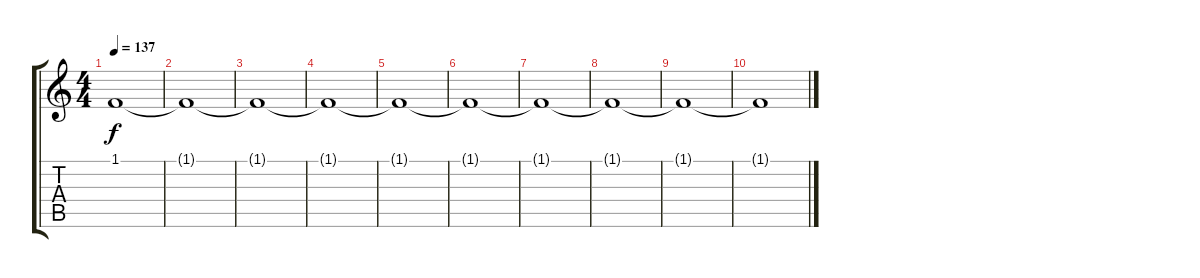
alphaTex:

\track "" {instrument choiraahs}
\staff {score tabs}
\tuning (E4 B3 G3 D3 A2 E2) {hide}
\ts (4 4)
\tempo 137
\clef g2
\ks c
1.1{t}.1{dy f} |
1.1{t}.1 |
1.1{t}.1 |
1.1{t}.1 |
1.1{t}.1 |
1.1{t}.1 |
1.1{t}.1 |
1.1{t}.1 |
1.1{t}.1 |
1.1{t}.1
